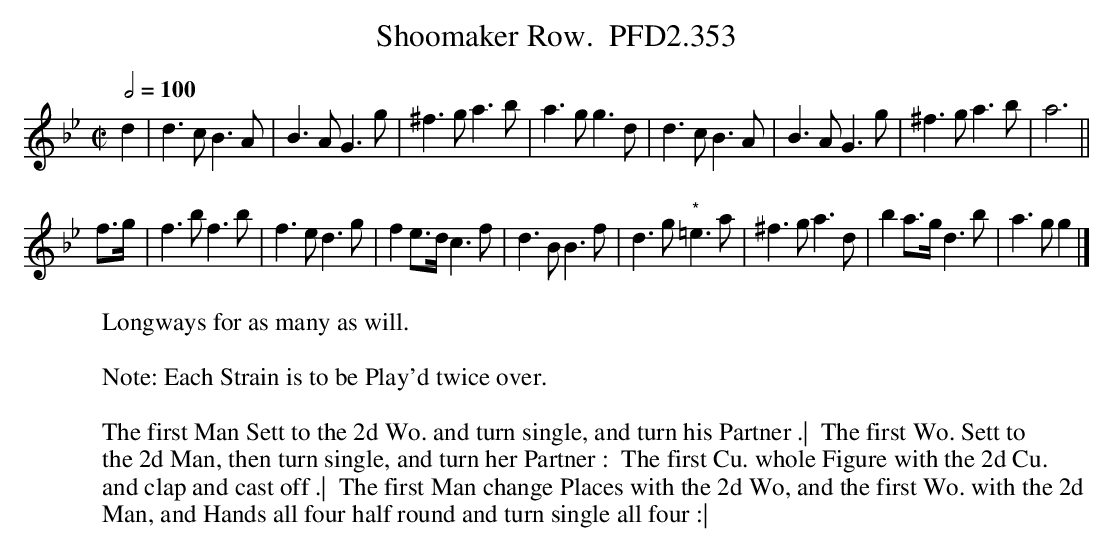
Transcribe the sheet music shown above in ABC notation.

X:1
T:Shoomaker Row.  PFD2.353
W:Longways for as many as will.
L:1/4
M:C|
Q:1/2=100
K:Gm
d|d>c B>A|B>A G>g|^f>g a>b|a>g g>d|d>c B>A|B>A G>g|^f>g a>b|a3||
f/>g/|f>b f>b|f>e d>g|f e/>d/ c>f|d>B B>f|d>g "*"=e>a |^f>g a>d|b a/>g/ d>b|a>g g|]
W:
W: Note: Each Strain is to be Play'd twice over.
W:
W: The first Man Sett to the 2d Wo. and turn single, and turn his Partner .|  The first Wo. Sett to
W: the 2d Man, then turn single, and turn her Partner :\  The first Cu. whole Figure with the 2d Cu.
W: and clap and cast off .|  The first Man change Places with the 2d Wo, and the first Wo. with the 2d
W: Man, and Hands all four half round and turn single all four :|
